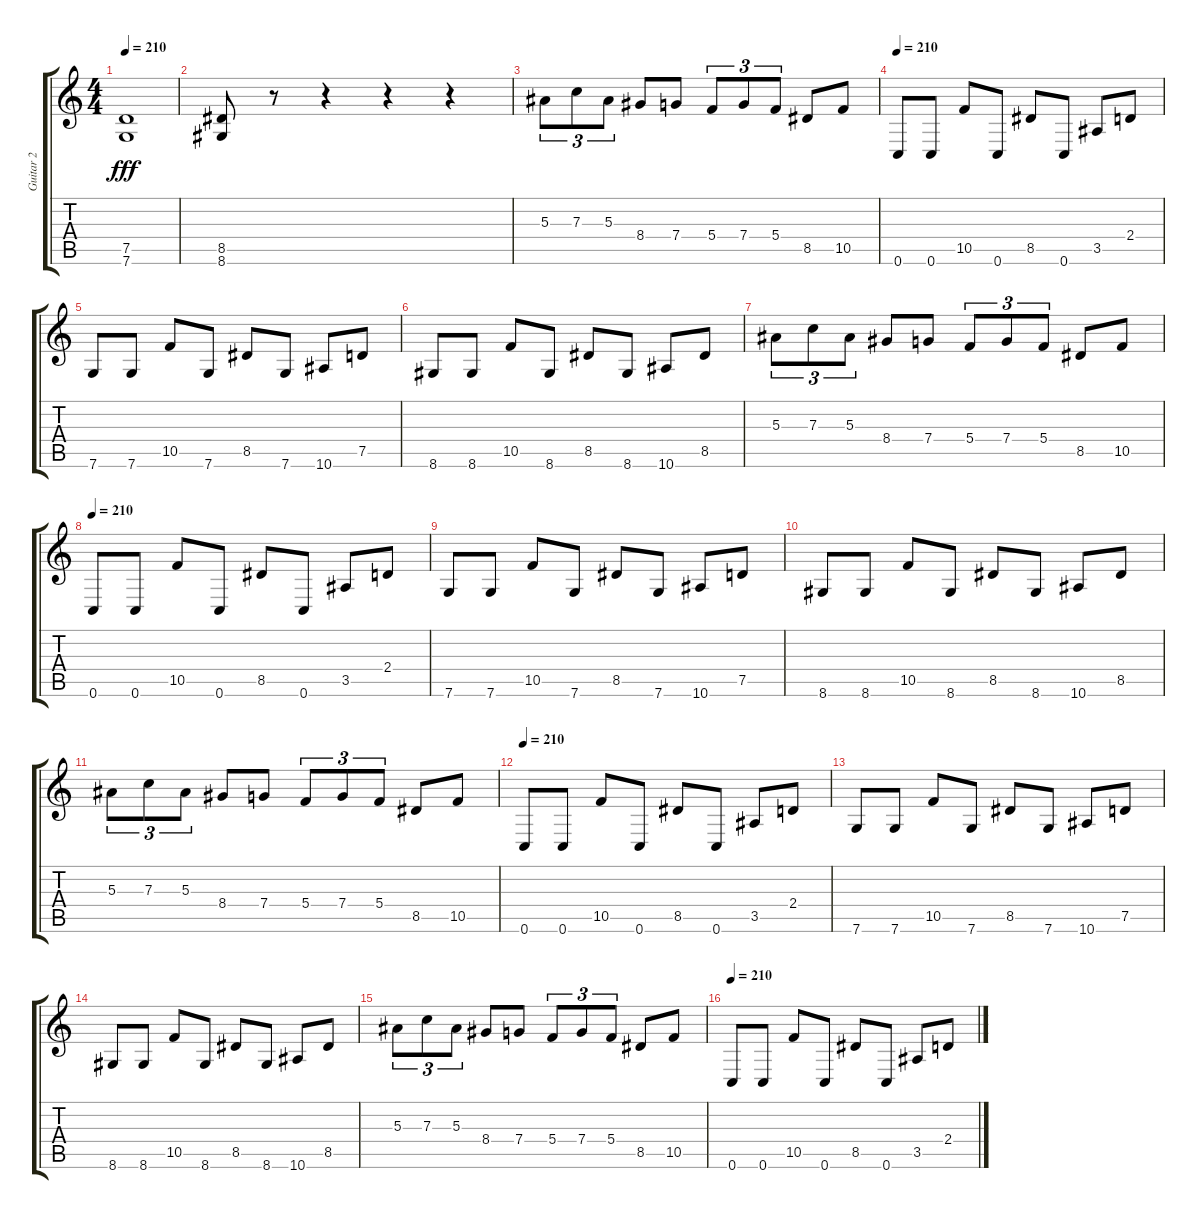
\track ("Guitar 2" "Guitar 2") {instrument distortionguitar}
\staff {score tabs}
\tuning (D4 A3 F3 C3 G2 C2) {hide}
\ts (4 4)
\tempo 210
\clef g2
\ks c
(7.5 7.6).1{dy fff} |
(8.5 8.6).8 r.8 r.4 r.4 r.4 |
5.3.8{tu (3 2)} 7.3.8{tu (3 2)} 5.3.8{tu (3 2)} 8.4.8 7.4.8 5.4.8{tu (3 2)} 7.4.8{tu (3 2)} 5.4.8{tu (3 2)} 8.5.8 10.5.8 |
\tempo 210
0.6.8 0.6.8 10.5.8 0.6.8 8.5.8 0.6.8 3.5.8 2.4.8 |
7.6.8 7.6.8 10.5.8 7.6.8 8.5.8 7.6.8 10.6.8 7.5.8 |
8.6.8 8.6.8 10.5.8 8.6.8 8.5.8 8.6.8 10.6.8 8.5.8 |
5.3.8{tu (3 2)} 7.3.8{tu (3 2)} 5.3.8{tu (3 2)} 8.4.8 7.4.8 5.4.8{tu (3 2)} 7.4.8{tu (3 2)} 5.4.8{tu (3 2)} 8.5.8 10.5.8 |
\tempo 210
0.6.8 0.6.8 10.5.8 0.6.8 8.5.8 0.6.8 3.5.8 2.4.8 |
7.6.8 7.6.8 10.5.8 7.6.8 8.5.8 7.6.8 10.6.8 7.5.8 |
8.6.8 8.6.8 10.5.8 8.6.8 8.5.8 8.6.8 10.6.8 8.5.8 |
5.3.8{tu (3 2)} 7.3.8{tu (3 2)} 5.3.8{tu (3 2)} 8.4.8 7.4.8 5.4.8{tu (3 2)} 7.4.8{tu (3 2)} 5.4.8{tu (3 2)} 8.5.8 10.5.8 |
\tempo 210
0.6.8 0.6.8 10.5.8 0.6.8 8.5.8 0.6.8 3.5.8 2.4.8 |
7.6.8 7.6.8 10.5.8 7.6.8 8.5.8 7.6.8 10.6.8 7.5.8 |
8.6.8 8.6.8 10.5.8 8.6.8 8.5.8 8.6.8 10.6.8 8.5.8 |
5.3.8{tu (3 2)} 7.3.8{tu (3 2)} 5.3.8{tu (3 2)} 8.4.8 7.4.8 5.4.8{tu (3 2)} 7.4.8{tu (3 2)} 5.4.8{tu (3 2)} 8.5.8 10.5.8 |
\tempo 210
0.6.8 0.6.8 10.5.8 0.6.8 8.5.8 0.6.8 3.5.8 2.4.8
